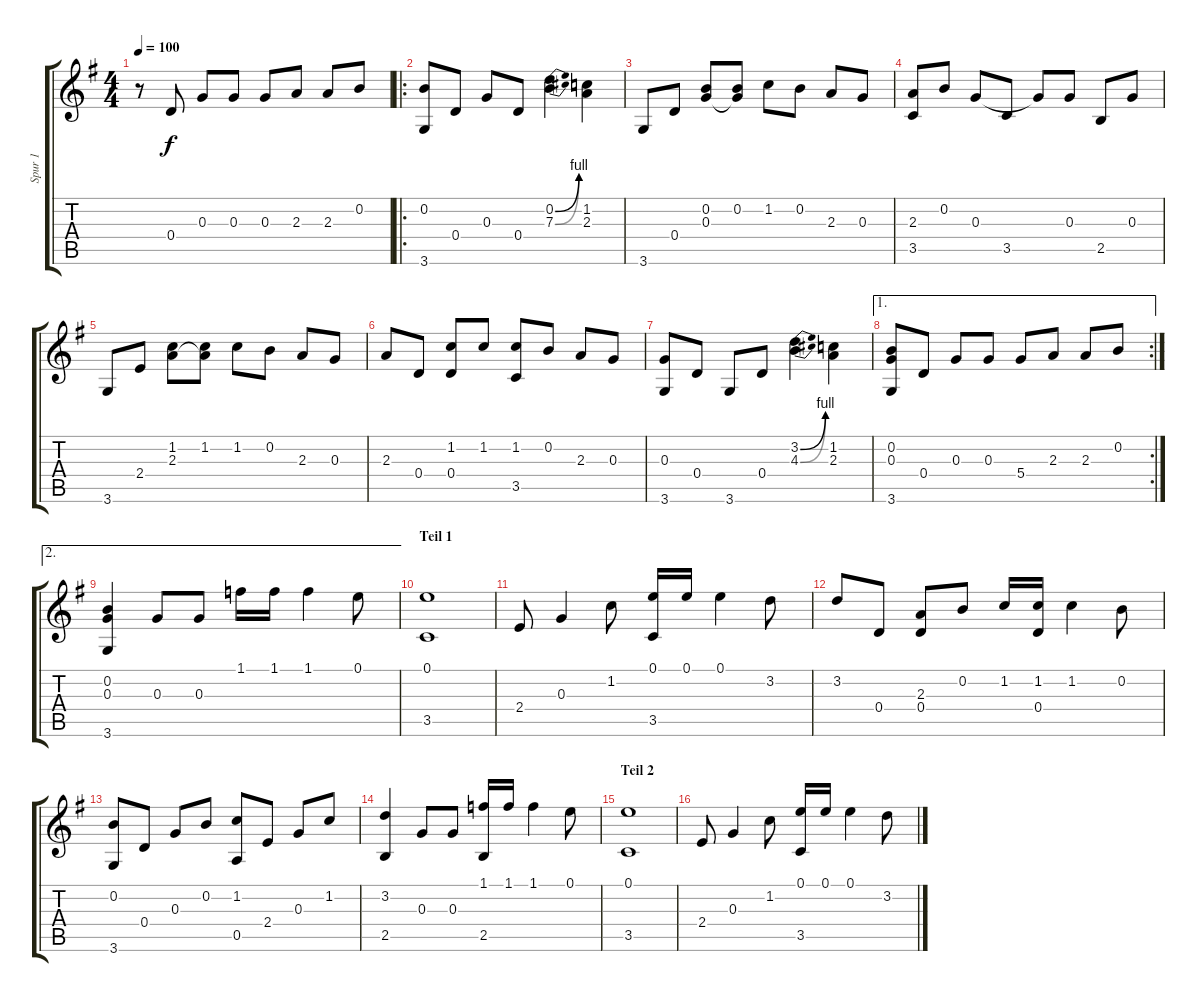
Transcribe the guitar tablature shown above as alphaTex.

\track ("Spur 1" "Spur 1") {instrument acousticguitarnylon}
\staff {score tabs}
\tuning (E4 B3 G3 D3 A2 E2) {hide}
\ts (4 4)
\tempo 100
\clef g2
\ks g
r.8{dy f instrument acousticguitarnylon} 0.4.8 0.3.8 0.3.8 0.3.8 2.3.8 2.3.8 0.2.8 |
\ro
(0.2 3.6).8 0.4.8 0.3.8 0.4.8 (0.2{be (bend 0 0 60 4)} 7.3{be (bend 0 0 60 4)}).4 (1.2 2.3).4 |
3.6.8 0.4.8 (0.2 0.3).8 (0.2 0.3{t}).8 1.2.8 0.2.8 2.3.8 0.3.8 |
(2.3 3.5).8 0.2.8 0.3.8 3.5.8 0.3{t}.8 0.3.8 2.5.8 0.3.8 |
3.6.8 2.4.8 (1.2 2.3).8 (1.2 2.3{t}).8 1.2.8 0.2.8 2.3.8 0.3.8 |
2.3.8 0.4.8 (1.2 0.4).8 1.2.8 (1.2 3.5).8 0.2.8 2.3.8 0.3.8 |
(0.3 3.6).8 0.4.8 3.6.8 0.4.8 (3.2{be (bend 0 0 60 4)} 4.3{be (bend 0 0 60 4)}).4 (1.2 2.3).4 |
\ae 1
\rc 2
(0.2 0.3 3.6).8 0.4.8 0.3.8 0.3.8 5.4.8 2.3.8 2.3.8 0.2.8 |
\ae 2
(0.2 0.3 3.6).4 0.3.8 0.3.8 1.1.16 1.1.16 1.1.4 0.1.8 |
\section ("" "Teil 1")
(0.1 3.5).1 |
2.4.8 0.3.4 1.2.8 (0.1 3.5).16 0.1.16 0.1.4 3.2.8 |
3.2.8 0.4.8 (2.3 0.4).8 0.2.8 1.2.16 (1.2 0.4).16 1.2.4 0.2.8 |
(0.2 3.6).8 0.4.8 0.3.8 0.2.8 (1.2 0.5).8 2.4.8 0.3.8 1.2.8 |
(3.2 2.5).4 0.3.8 0.3.8 (1.1 2.5).16 1.1.16 1.1.4 0.1.8 |
\section ("" "Teil 2")
(0.1 3.5).1 |
2.4.8 0.3.4 1.2.8 (0.1 3.5).16 0.1.16 0.1.4 3.2.8
